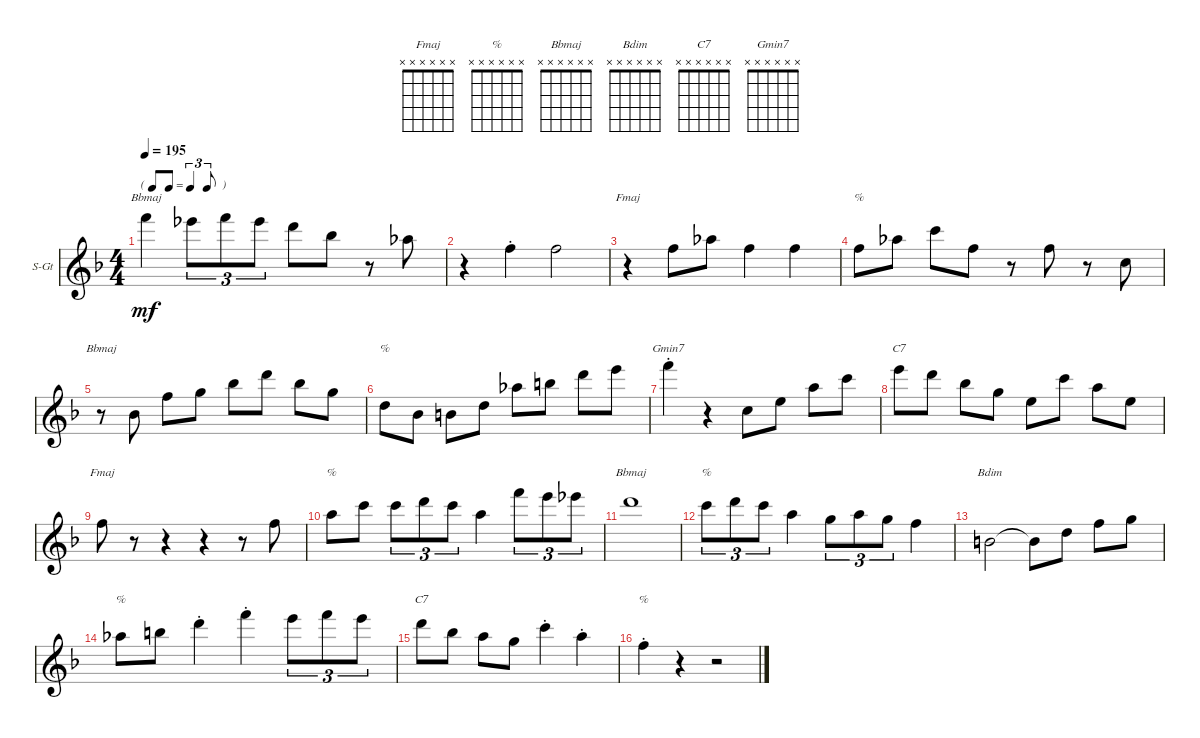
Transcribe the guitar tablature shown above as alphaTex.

\defaultSystemsLayout 4
\bracketExtendMode groupsimilarinstruments
\firstSystemTrackNameOrientation horizontal
\otherSystemsTrackNameOrientation horizontal
\track ("Steel Guitar" "S-Gt") {instrument acousticguitarsteel}
\staff {score}
\tuning (E4 B3 G3 D3 A2 E2)
\chord ("Fmaj" x x x x x x)
\chord ("%" x x x x x x)
\chord ("Bbmaj" x x x x x x)
\chord ("Bdim" x x x x x x)
\chord ("C7" x x x x x x)
\chord ("Gmin7" x x x x x x)
\ts (4 4)
\tf triplet8th
\tempo 195
\clef g2
\ks f
13.1.4{ch "Bbmaj" dy mf} 11.1.8{tu (3 2)} 13.1.8{tu (3 2)} 11.1.8{tu (3 2)} 10.1.8 11.2.8 r.8 13.3.8 |
r.4 10.3{st}.4 10.3.2 |
r.4{ch "Fmaj"} 10.3.8 9.2.8 10.3.4 10.3.4 |
10.3.8{ch "%"} 9.2.8 8.1.8 10.3.8 r.8 10.3.8 r.8 10.4.8 |
r.8{ch "Bbmaj"} 8.4.8 10.3.8 8.2.8 11.2.8 10.1.8 11.2.8 12.3.8 |
12.4.8{ch "%"} 13.5.8 14.5.8 12.4.8 13.3.8 12.2.8 15.2.8 12.1.8 |
13.1{st}.4{ch "Gmin7"} r.4 10.4.8 9.3.8 10.2.8 8.1.8 |
12.1.8{ch "C7"} 10.1.8 11.2.8 8.2.8 9.3.8 8.1.8 10.2.8 9.3.8 |
10.3.8{ch "Fmaj"} r.8 r.4 r.4 r.8 10.3.8 |
10.2.8{ch "%"} 13.2.8 8.1.8{tu (3 2)} 10.1.8{tu (3 2)} 8.1.8{tu (3 2)} 10.2.4 13.1.8{tu (3 2)} 12.1.8{tu (3 2)} 11.1.8{tu (3 2)} |
10.1.1{ch "Bbmaj"} |
8.1.8{tu (3 2) ch "%"} 10.1.8{tu (3 2)} 8.1.8{tu (3 2)} 10.2.4 8.2.8{tu (3 2)} 10.2.8{tu (3 2)} 8.2.8{tu (3 2)} 10.3.4 |
9.4.2{ch "Bdim"} 9.4{t}.8 12.4.8 10.3.8 12.3.8 |
13.3.8{ch "%"} 12.2.8 10.1{st}.4 13.1{st}.4 12.1.8{tu (3 2)} 13.1.8{tu (3 2)} 12.1.8{tu (3 2)} |
15.2.8{ch "C7"} 11.2.8 10.2.8 8.2.8 8.1{st}.4 10.2{st}.4 |
10.3{st}.4{ch "%"} r.4 r.2
